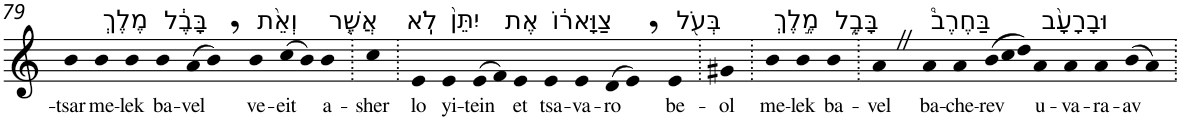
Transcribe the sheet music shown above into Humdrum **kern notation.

**kern	**text
*part1	*part1
*staff1	*staff1
*I"Piano	*
*I'Pno	*
!!LO:PB:g=z
*clefG2	*
*k[]	*
=79	=79
!	!LO:LY:b
4b	-tsar
!LO:TX:a:t=מֶלֶךְ	!
!	!LO:LY:b
4b	me-
!	!LO:LY:b
4b	-lek
!LO:TX:a:t=בָּבֶ֔ל	!
!	!LO:LY:b
4b	ba-
!	!LO:LY:b
(>8a	-vel
8b,)	.
!LO:TX:a:t=וְאֵ֨ת	!
!	!LO:LY:b
4b	ve-
!	!LO:LY:b
(>8cc	-eit
8b)	.
!LO:TX:a:t=אֲשֶׁ֤ר	!
!	!LO:LY:b
4b	a-
=80.	=80.
!	!LO:LY:b
4cc	-sher
=81.	=81.
!LO:TX:a:t=לֹֽא	!
!	!LO:LY:b
4e	lo
!LO:TX:a:t=יִתֵּן֙	!
!	!LO:LY:b
4e	yi-
!	!LO:LY:b
(>8e	-tein
8f)	.
!LO:TX:a:t=אֶת	!
!	!LO:LY:b
4e	et
!LO:TX:a:t=צַוָּאר֔וֹ	!
!	!LO:LY:b
4e	tsa-
!	!LO:LY:b
4e	-va-
!	!LO:LY:b
(>8d	-ro
8e,)	.
!LO:TX:a:t=בְּעֹ֖ל	!
!	!LO:LY:b
4e	be-
=82.	=82.
!	!LO:LY:b
4g#X	-ol
=83.	=83.
!LO:TX:a:t=מֶ֣לֶךְ	!
!	!LO:LY:b
4b	me-
!	!LO:LY:b
4b	-lek
!LO:TX:a:t=בָּבֶ֑ל	!
!	!LO:LY:b
4b	ba-
=84.	=84.
!	!LO:LY:b
4aZ	-vel
!LO:TX:a:t=בַּחֶרֶב֩	!
!	!LO:LY:b
4a	ba-
!	!LO:LY:b
4a	-che-
*Xtuplet	*
!	!LO:LY:b
(>12b	-rev
12cc	.
12dd)	.
!LO:TX:a:t=וּבָרָעָ֨ב	!
!	!LO:LY:b
4a	u-
!	!LO:LY:b
4a	-va-
!	!LO:LY:b
4a	-ra-
!	!LO:LY:b
(>8b	-av
8a)	.
=.	=.
*-	*-
